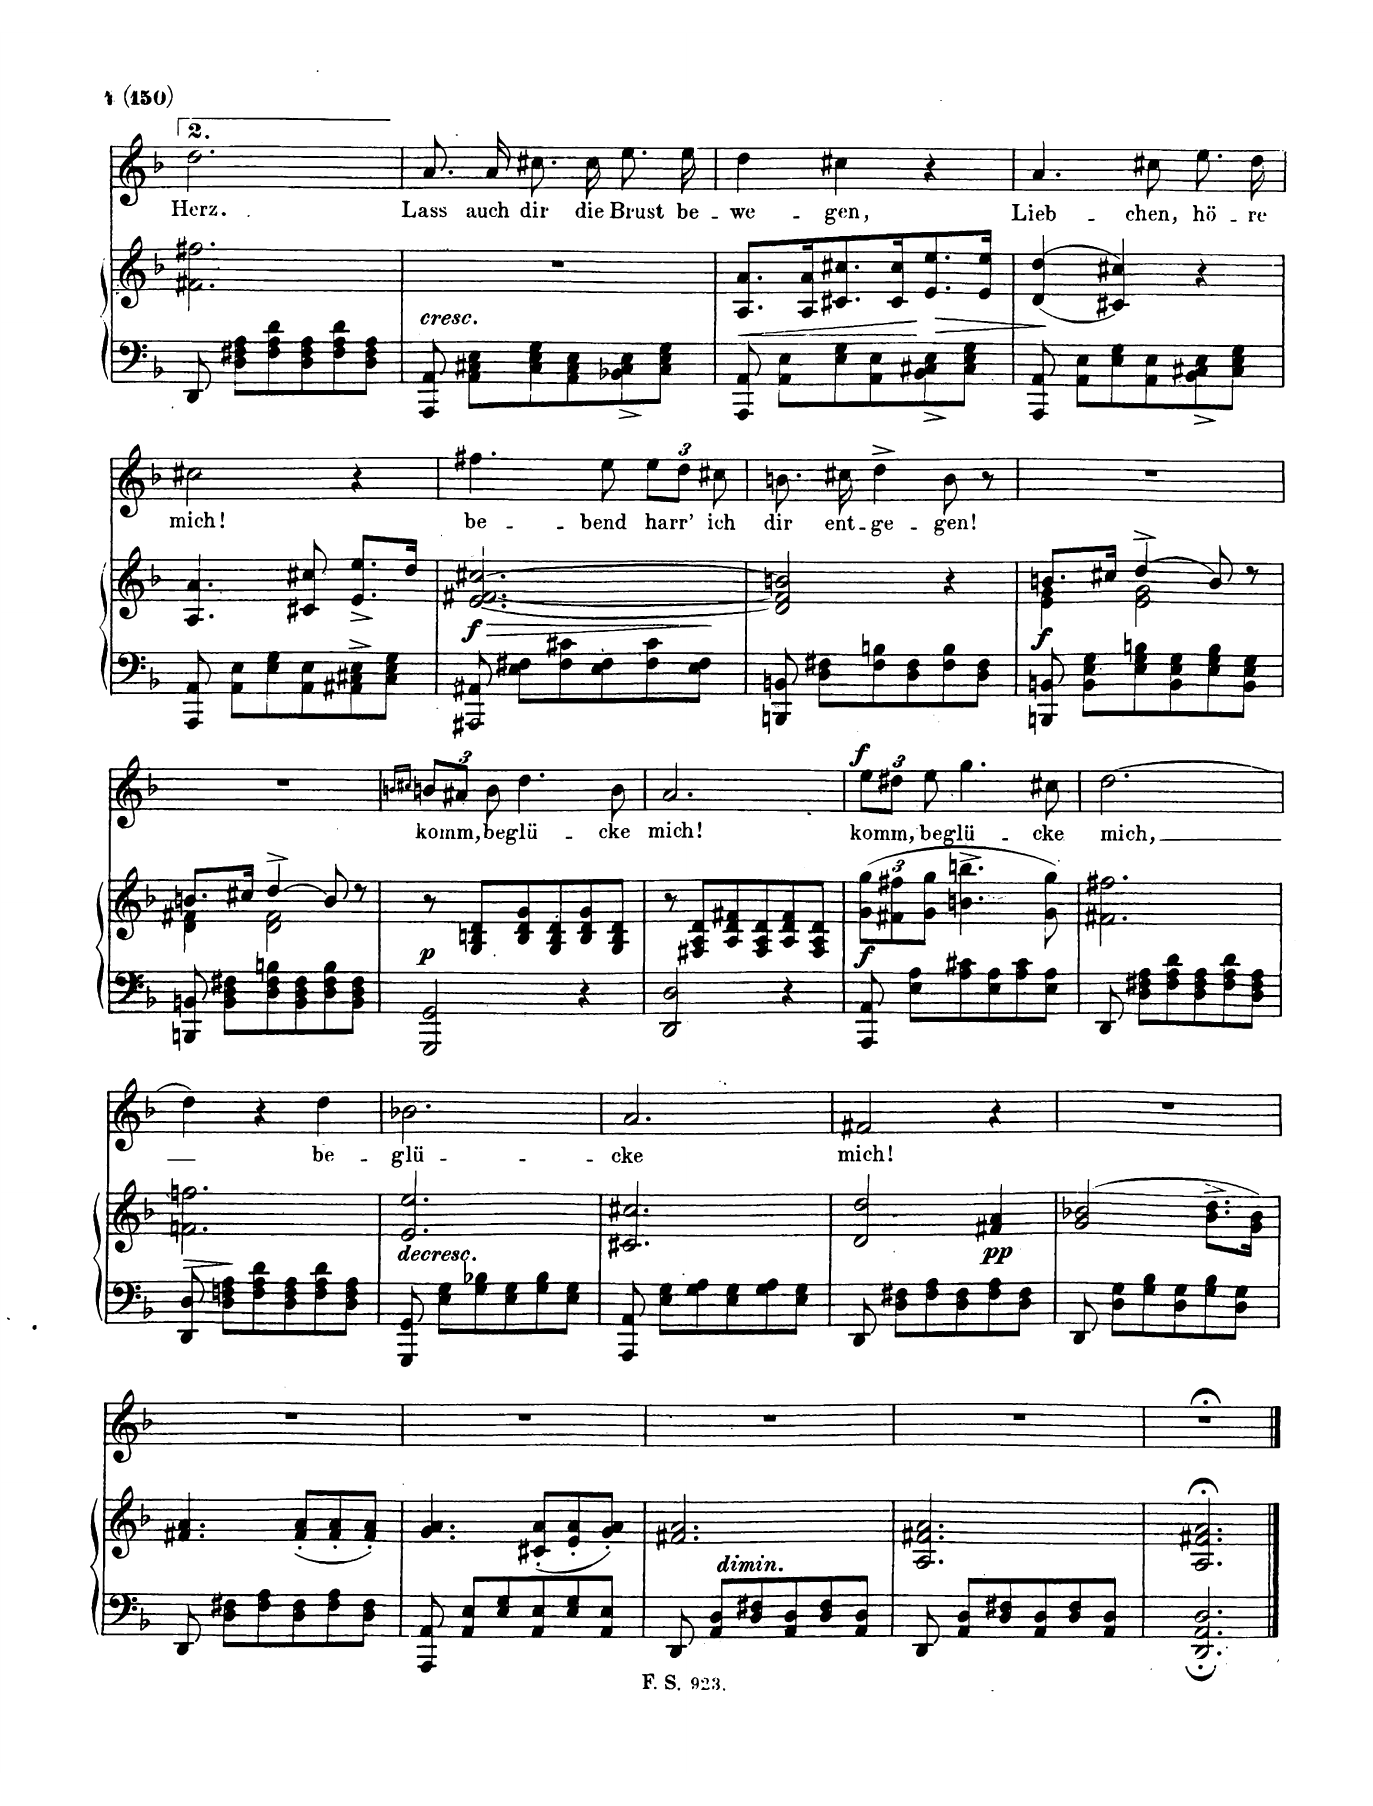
**kern	**kern	**dynam	**kern	**text	**dynam
*part2	*part2	*part2	*part1	*part1	*part1
*staff3	*staff2	*staff2/3	*staff1	*staff1	*staff1
*I"Piano	*	*	*I"Voice	*	*
*I'Pno	*	*	*	*	*
*clefF4	*clefG2	*	*clefG2	*	*
*k[b-]	*k[b-]	*	*k[b-]	*	*
*M3/4	*M3/4	*	*M3/4	*	*
=37	=37	=37	=37	=37	=37
8DD/	2.f#X\ 2.ff#X\	.	2.dd\	Herz.	.
8D\ 8F#X\ 8A\L	.	.	.	.	.
8F#\ 8A\ 8d\	.	.	.	.	.
8D\ 8F#\ 8A\	.	.	.	.	.
8F#\ 8A\ 8d\	.	.	.	.	.
8D\ 8F#\ 8A\J	.	.	.	.	.
=38	=38	=38	=38	=38	=38
!LO:TX:a:i:t=cresc.	!	!	!	!	!
8AAA/ 8AA/	2.r	.	8.a/	Lass	.
8AA/ 8C#X/ 8E/L	.	.	.	.	.
.	.	.	16a/	auch	.
8C#/ 8E/ 8G/	.	.	8.cc#X\	dir	.
8AA/ 8C#/ 8E/	.	.	.	.	.
.	.	.	16cc#\	die	.
8BB-X/^< 8C#/^< 8E/^<	.	.	8.ee\	Brust	.
8C#/ 8E/ 8G/J	.	.	.	.	.
.	.	.	16ee\	be-	.
=39	=39	=39	=39	=39	=39
!	!	!LO:HP:b	!	!	!
8AAA/ 8AA/	8.A/ 8.a/L	<	4dd\	-we-	.
8AA\ 8E\L	.	.	.	.	.
.	16A/ 16a/K	.	.	.	.
8E\ 8G\	8.c#X/ 8.cc#X/	.	4cc#X\	-gen,	.
8AA\ 8E\	.	.	.	.	.
.	16c#/ 16cc#/K	.	.	.	.
!	!	!LO:HP:n=1:b	!	!	!
8BB-\^< 8C#X\^< 8E\^<	8.e/ 8.ee/	[ >	4r	.	.
8C#\ 8E\ 8G\J	.	.	.	.	.
.	16e/ 16ee/Jk	.	.	.	.
=40	=40	=40	=40	=40	=40
8AAA/ 8AA/	(>(4d/ 4dd/	.	4.a/	Lieb-	.
8AA\ 8E\L	.	.	.	.	.
8E\ 8G\	4c#X/ 4cc#X/))	]	.	.	.
8AA\ 8E\	.	.	8cc#X\	-chen	.
8BB-\^< 8C#X\^< 8E\^<	4r	.	8.ee\	hö-	.
8C#\ 8E\ 8G\J	.	.	.	.	.
.	.	.	16dd\	-re	.
=41	=41	=41	=41	=41	=41
8AAA/ 8AA/	4.A/ 4.a/	.	2cc#X\	mich!	.
8AA\ 8E\L	.	.	.	.	.
8E\ 8G\	.	.	.	.	.
8AA\ 8E\	8c#X/ 8cc#X/	.	.	.	.
8AA#X\^ 8C#X\^ 8E\^	8.e/^< 8.ee/^<L	.	4r	.	.
8C#\ 8E\ 8G\J	.	.	.	.	.
.	16dd/Jk	.	.	.	.
=42	=42	=42	=42	=42	=42
!	!	!LO:HP:b	!	!	!
!	!	!LO:DY:n=1:b	!	!	!
8AAA#X/ 8AA#X/	(>((2.e/ 2.f#X/ 2.cc#X/	> f	4.ff#X\	be-	.
8E\ 8F#X\L	.	.	.	.	.
8F#\ 8c#X\	.	.	.	.	.
8E\ 8F#\	.	.	8ee\	-bend	.
8F#\ 8c#\	.	.	12ee\L	harr’	.
.	.	.	12dd\J	.	.
8E\ 8F#\J	.	.	.	.	.
.	.	.	12cc#X\	ich	.
.	.	]	.	.	.
=43	=43	=43	=43	=43	=43
8BBBn/ 8BBn/	2d/ 2f#X/ 2bn/)))	.	8.bn\	dir	.
8D\ 8F#X\L	.	.	.	.	.
.	.	.	16cc#X\	ent-	.
8F#\ 8Bn\	.	.	4dd^\	-ge-	.
8D\ 8F#\	.	.	.	.	.
8F#\ 8B\	4r	.	8b\	-gen	.
8D\ 8F#\J	.	.	8r	.	.
=44	=44	=44	=44	=44	=44
*	*^	*	*	*	*
!	!	!	!LO:DY:b	!	!	!
8BBBn/ 8BBn/	8.bn/L	4e\ 4g\	f	2.r	.	.
8BB\ 8E\ 8G\L	.	.	.	.	.	.
.	16cc#X/Jk	.	.	.	.	.
8E\ 8G\ 8Bn\	(4dd^/	2e\ 2g\	.	.	.	.
8BB\ 8E\ 8G\	.	.	.	.	.	.
8E\ 8G\ 8B\	8b/)	.	.	.	.	.
8BB\ 8E\ 8G\J	8r	.	.	.	.	.
=45	=45	=45	=45	=45	=45	=45
8BBBn/ 8BBn/	8.bn/L	4d\ 4f#X\	.	2.r	.	.
8BB\ 8D\ 8F#X\L	.	.	.	.	.	.
.	16cc#X/Jk	.	.	.	.	.
8D\ 8F#\ 8Bn\	(4dd^/	2d\ 2f#\	.	.	.	.
8BB\ 8D\ 8F#\	.	.	.	.	.	.
8D\ 8F#\ 8B\	8b/)	.	.	.	.	.
8BB\ 8D\ 8F#\J	8r	.	.	.	.	.
*	*v	*v	*	*	*	*
=46	=46	=46	=46	=46	=46
.	.	.	16qbn/LL	.	.
.	.	.	16qcc#X/JJ	.	.
!	!	!LO:DY:b	!	!	!
2GGG/ 2GG/	8r	p	12bn/L	komm,	.
.	.	.	12a#X/J	.	.
.	8G/ 8Bn/ 8d/L	.	.	.	.
.	.	.	12b\	be-	.
.	8B/ 8d/ 8g/	.	4.dd\	-glü-	.
.	8G/ 8B/ 8d/	.	.	.	.
4r	8B/ 8d/ 8g/	.	.	.	.
.	8G/ 8B/ 8d/J	.	8b\	-cke	.
=47	=47	=47	=47	=47	=47
2DD/ 2D/	8r	.	2.a/	-mich!	.
.	8F#X/ 8A/ 8d/L	.	.	.	.
.	8A/ 8d/ 8f#X/	.	.	.	.
.	8F#/ 8A/ 8d/	.	.	.	.
4r	8A/ 8d/ 8f#/	.	.	.	.
.	8F#/ 8A/ 8d/J	.	.	.	.
=48	=48	=48	=48	=48	=48
*	*Xbrackettup	*	*	*	*
!	!	!LO:DY:a=2	!	!	!LO:DY:a
8AAA/ 8AA/	(12g\ 12gg\L	f	12ee\L	komm,	f
.	12f#X\ 12ff#X\	.	12dd#X\J	.	.
8E\ 8A\L	.	.	.	.	.
.	12g\ 12gg\J	.	12ee\	be-	.
8A\ 8c#X\	4.bn\^ 4.bbn\^	.	4.gg\	-glü-	.
8E\ 8A\	.	.	.	.	.
8A\ 8c#\	.	.	.	.	.
8E\ 8A\J	8g\ 8gg\)	.	8cc#X\	-cke	.
=49	=49	=49	=49	=49	=49
8DD/	2.f#X\ 2.ff#X\	.	(2.dd\	mich,	.
8D\ 8F#X\ 8A\L	.	.	.	.	.
8F#\ 8A\ 8d\	.	.	.	.	.
8D\ 8F#\ 8A\	.	.	.	.	.
8F#\ 8A\ 8d\	.	.	.	.	.
8D\ 8F#\ 8A\J	.	.	.	.	.
=50	=50	=50	=50	=50	=50
8DD/ 8D/	2.fn\ 2.ffn\	.	4dd\)	.	.
8D\ 8Fn\ 8A\L	.	.	.	.	.
8F\ 8A\ 8d\	.	.	4r	.	.
8D\ 8F\ 8A\	.	.	.	.	.
8F\ 8A\ 8d\	.	.	4dd\	be-	.
8D\ 8F\ 8A\J	.	.	.	.	.
=51	=51	=51	=51	=51	=51
!LO:TX:a:i:t=dim.	!	!	!	!	!
8GGG/ 8GG/	2.e/ 2.ee/	.	2.b-X\	-glü-	.
8E\ 8G\L	.	.	.	.	.
8G\ 8B-X\	.	.	.	.	.
8E\ 8G\	.	.	.	.	.
8G\ 8B-\	.	.	.	.	.
8E\ 8G\J	.	.	.	.	.
=52	=52	=52	=52	=52	=52
8AAA/ 8AA/	2.c#X/ 2.cc#X/	.	2.an/	-cke	.
8E\ 8G\L	.	.	.	.	.
8G\ 8A\	.	.	.	.	.
8E\ 8G\	.	.	.	.	.
8G\ 8A\	.	.	.	.	.
8E\ 8G\J	.	.	.	.	.
=53	=53	=53	=53	=53	=53
8DD/	2d/ 2dd/	.	2.f#X/	-mich!	.
8D\ 8F#X\L	.	.	.	.	.
8F#\ 8A\	.	.	.	.	.
8D\ 8F#\	.	.	.	.	.
!	!	!LO:DY:b	!	!	!
8F#\ 8A\	4f#X/ 4a/	pp	.	.	.
8D\ 8F#\J	.	.	.	.	.
=54	=54	=54	=54	=54	=54
8DD/	(2g/ 2b-X/	.	2.r	.	.
8D\ 8G\L	.	.	.	.	.
8G\ 8B-\	.	.	.	.	.
8D\ 8G\	.	.	.	.	.
8G\ 8B-\	8.b-\^ 8.dd\^L	.	.	.	.
8D\ 8G\J	.	.	.	.	.
.	16g\ 16b-\Jk)	.	.	.	.
=55	=55	=55	=55	=55	=55
8DD/	4.f#X/ 4.a/	.	2.r	.	.
8D\ 8F#X\L	.	.	.	.	.
8F#\ 8A\	.	.	.	.	.
8D\ 8F#\	(8f#/' 8a/'L	.	.	.	.
8F#\ 8A\	8f#/' 8a/'	.	.	.	.
8D\ 8F#\J	8f#/' 8a/'J)	.	.	.	.
=56	=56	=56	=56	=56	=56
8AAA/	4.g/ 4.a/	.	2.r	.	.
8AA\ 8E\L	.	.	.	.	.
8E\ 8G\	.	.	.	.	.
8AA\ 8E\	(8c#X/' 8a/'L	.	.	.	.
8E\ 8G\	8e/' 8a/'	.	.	.	.
8AA\ 8E\J	8g/' 8a/'J)	.	.	.	.
=57	=57	=57	=57	=57	=57
8DD/	2.f#X/ 2.a/	.	2.r	.	.
!LO:TX:a:i:t=dim.	!	!	!	!	!
8AA/ 8D/L	.	.	.	.	.
8D/ 8F#X/	.	.	.	.	.
8AA/ 8D/	.	.	.	.	.
8D/ 8F#/	.	.	.	.	.
8AA/ 8D/J	.	.	.	.	.
=58	=58	=58	=58	=58	=58
8DD/	2.A/ 2.f#X/ 2.a/	.	2.r	.	.
8AA/ 8D/L	.	.	.	.	.
8D/ 8F#X/	.	.	.	.	.
8AA/ 8D/	.	.	.	.	.
8D/ 8F#/	.	.	.	.	.
8AA/ 8D/J	.	.	.	.	.
=59	=59	=59	=59	=59	=59
2.DD/; 2.AA/; 2.D/;	2.A/;< 2.f#X/;< 2.a/;<	.	2.r;<	.	.
==	==	==	==	==	==
*-	*-	*-	*-	*-	*-
